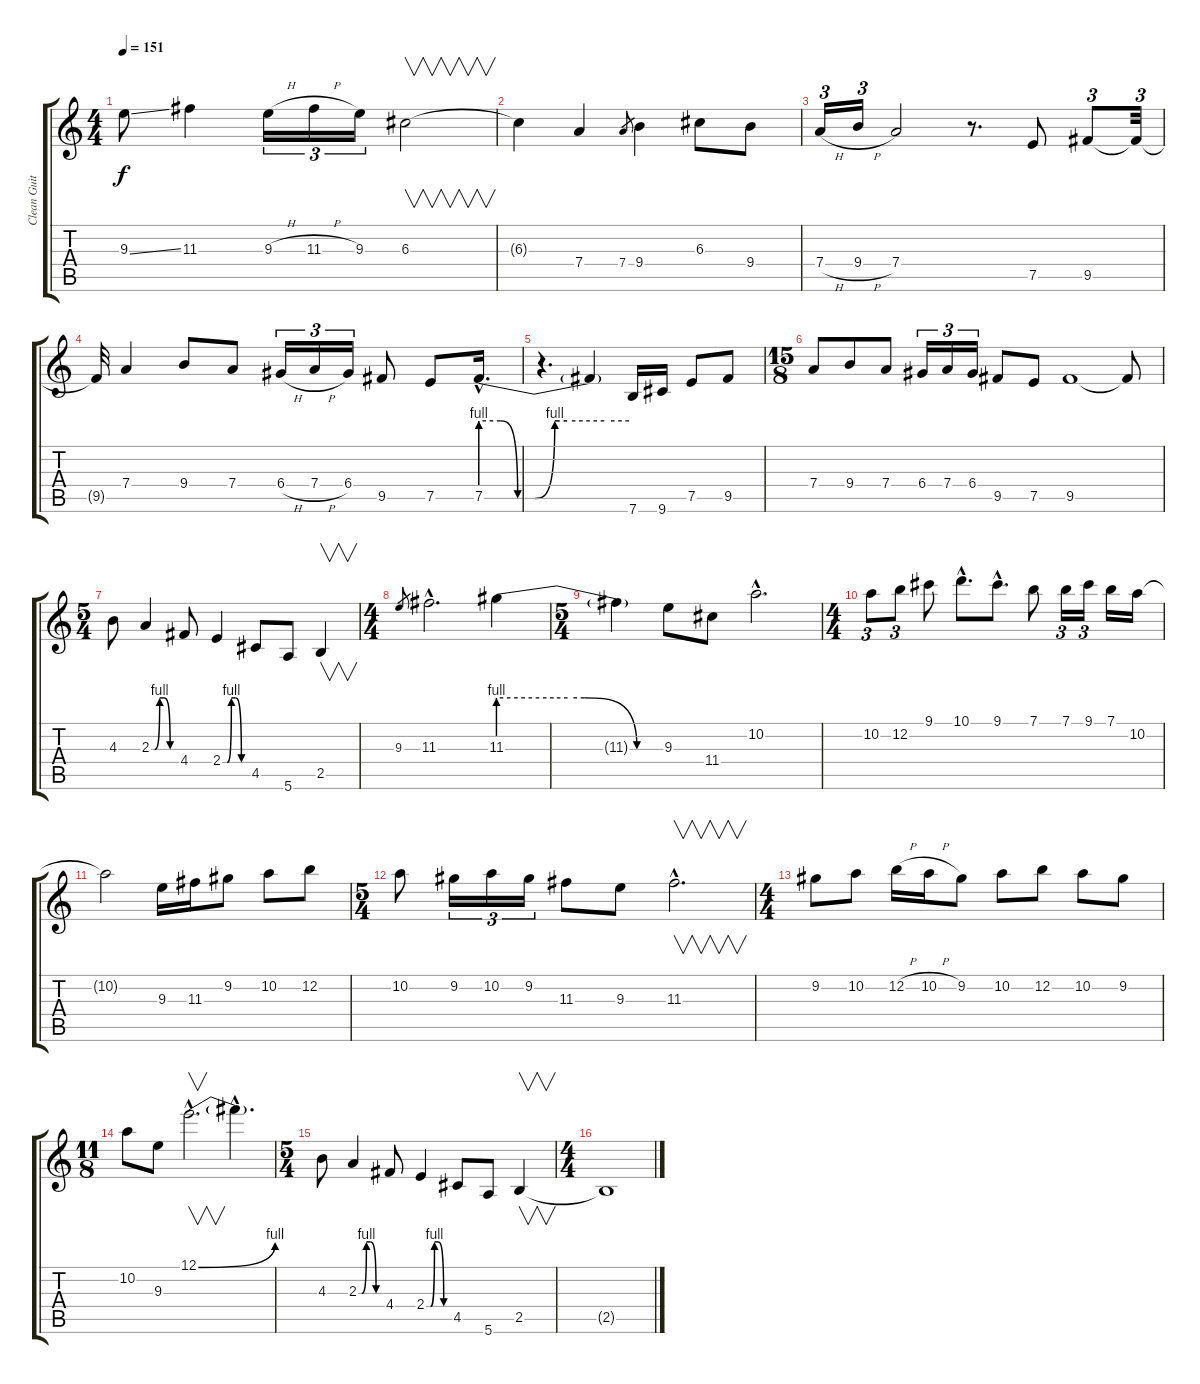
\track ("Clean Guitar 2" "Clean Guit") {instrument electricguitarclean}
\staff {score tabs}
\tuning (E4 B3 G3 D3 A2 E2) {hide}
\ts (4 4)
\tempo 151
\clef g2
\ks c
9.3{ss}.8{dy f} 11.3.4 9.3{h}.16{tu (3 2)} 11.3{h}.16{tu (3 2)} 9.3.16{tu (3 2)} 6.3.2{v} |
6.3{t}.4 7.4.4 7.4.8{gr} 9.4.4 6.3.8 9.4.8 |
7.4{h}.16{tu (3 2)} 9.4{h}.16{tu (3 2)} 7.4.2 r.8{d} 7.5.8 9.5.8{tu (3 2)} 9.5{t}.32{tu (3 2)} |
9.5{t}.32 7.4.4 9.4.8 7.4.8 6.4{h}.16{tu (3 2)} 7.4{h}.16{tu (3 2)} 6.4.16{tu (3 2)} 9.5.8 7.5.8 7.5{be (custom 0 4 8 4 15 0 20 0 22 0 30 4 32 4 35 4 50 4 60 4) hac}.16{d} |
r.4{d} 7.5{t}.4 7.6.16 9.6.16 7.5.8 9.5.8 |
\ts (15 8)
7.4.8 9.4.8 7.4.8 6.4.16{tu (3 2)} 7.4.16{tu (3 2)} 6.4.16{tu (3 2)} 9.5.8 7.5.8 9.5.1 9.5{t}.8 |
\ts (5 4)
4.3.8 2.3{be (custom 0 0 8 0 20 4 30 4 45 0 60 0)}.4 4.4.8 2.4{be (custom 0 0 11 0 21 4 30 4 45 0 60 0)}.4 4.5.8 5.6.8 2.5.4{v} |
\ts (4 4)
9.3.8{gr} 11.3{hac}.2{d} 11.3{be (custom 0 4 20 4 25 4 31 4 50 0 60 0)}.4 |
\ts (5 4)
11.3{t}.4 9.3.8 11.4.8 10.2{hac}.2{d} |
\ts (4 4)
10.2.8{tu (3 2)} 12.2.8{tu (3 2)} 9.1.8 10.1{hac}.8{d} 9.1{hac}.8{d} 7.1.8 7.1.16{tu (3 2)} 9.1.16{tu (3 2)} 7.1.16 10.2.16 |
10.2{t}.2 9.3.16 11.3.16 9.2.8 10.2.8 12.2.8 |
\ts (5 4)
10.2.8 9.2.16{tu (3 2)} 10.2.16{tu (3 2)} 9.2.16{tu (3 2)} 11.3.8 9.3.8 11.3{hac}.2{v d} |
\ts (4 4)
9.2.8 10.2.8 12.2{h}.16 10.2{h}.16 9.2.8 10.2.8 12.2.8 10.2.8 9.2.8 |
\ts (11 8)
10.2.8 9.3.8 12.1{be (bend 0 0 60 4) hac}.2{v d} 12.1{hac t}.4{d} |
\ts (5 4)
4.3.8 2.3{be (custom 0 0 8 0 20 4 30 4 45 0 60 0)}.4 4.4.8 2.4{be (custom 0 0 11 0 21 4 30 4 45 0 60 0)}.4 4.5.8 5.6.8 2.5.4{v} |
\ts (4 4)
2.5{t}.1
